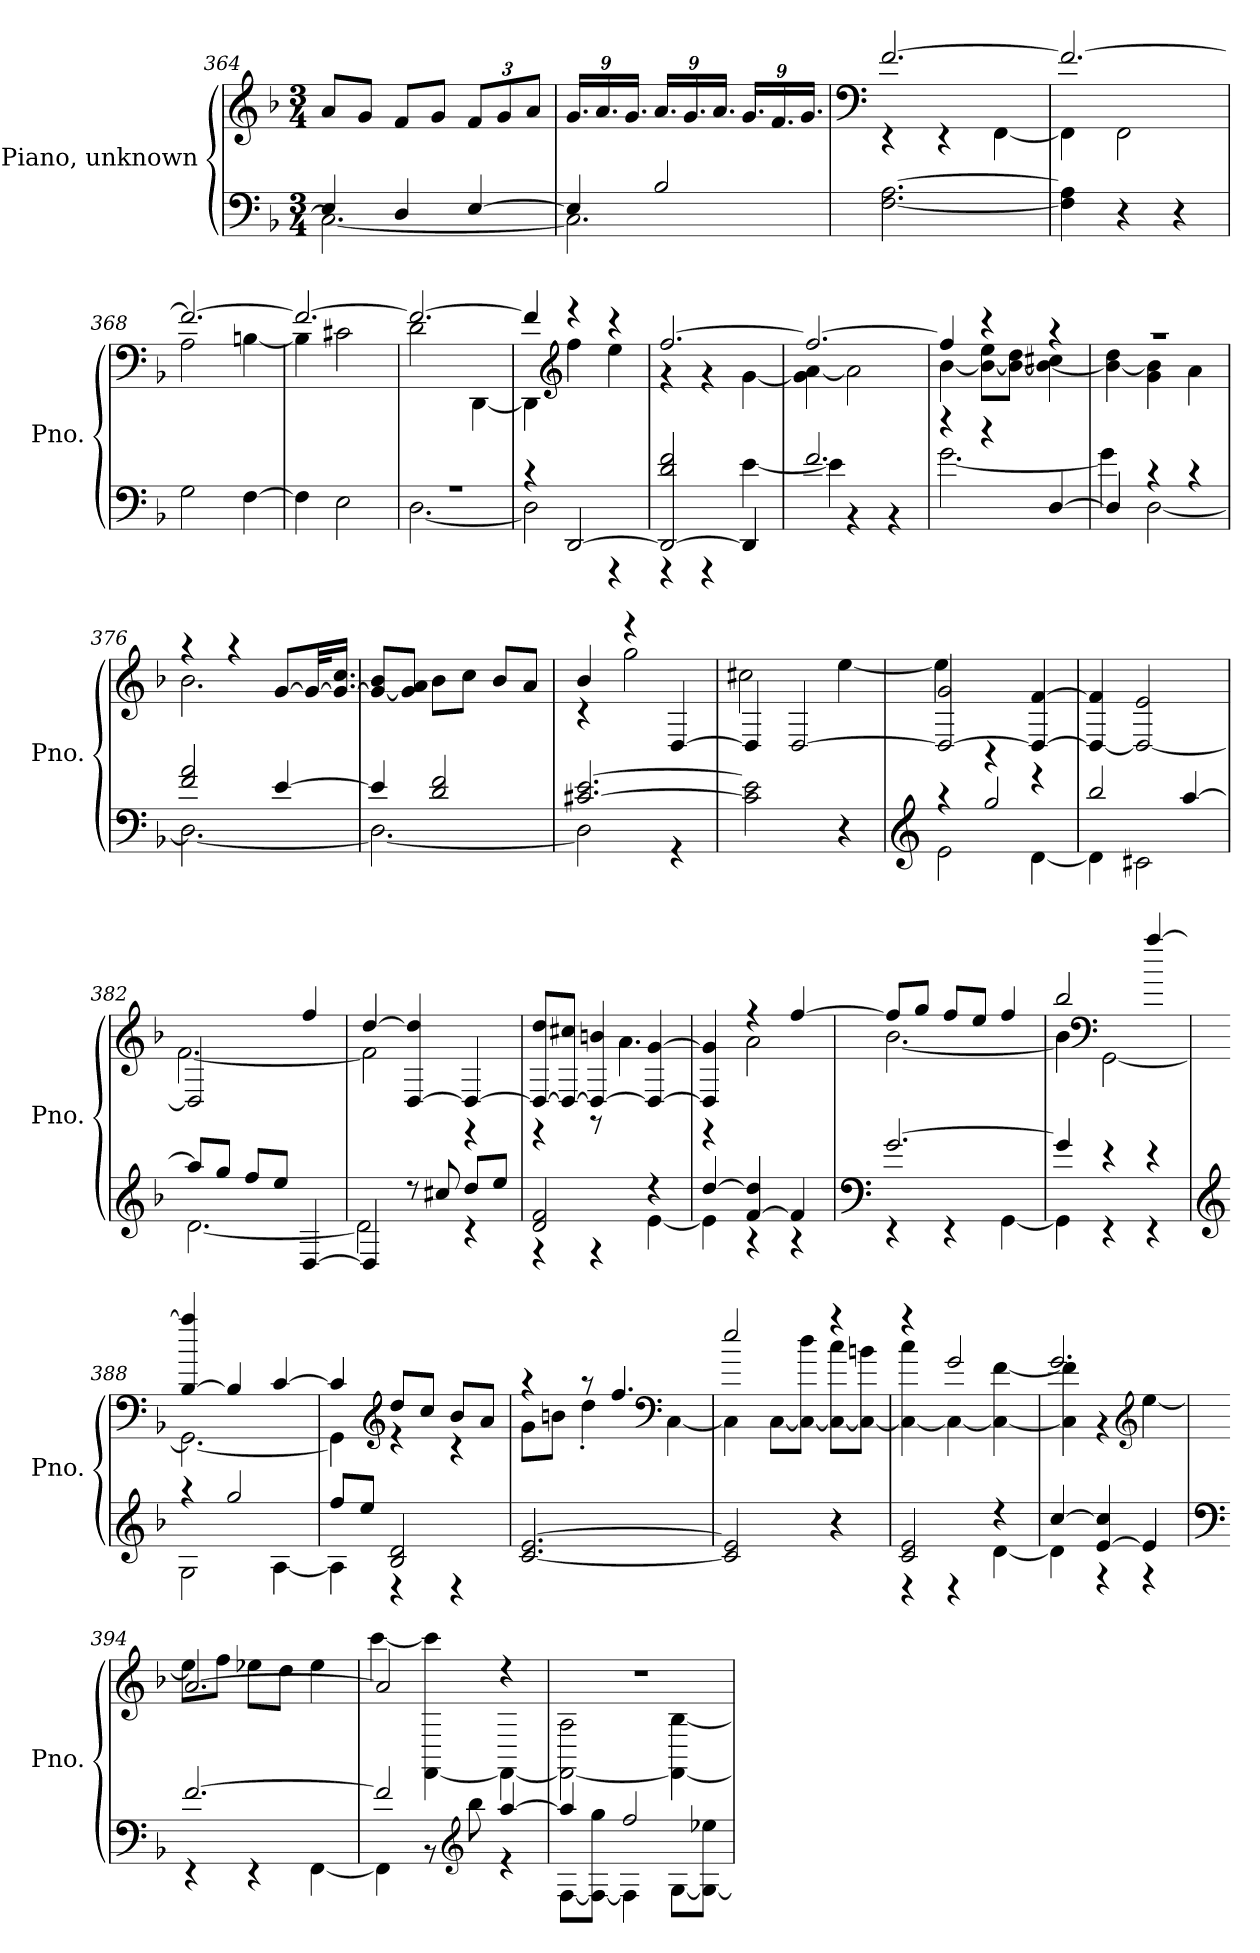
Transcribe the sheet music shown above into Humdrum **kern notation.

**kern	**kern
*part1	*part1
*staff2	*staff1
*I"Piano, unknown	*
*I'Pno.	*
*clefF4	*clefG2
*k[b-]	*k[b-]
*M3/4	*M3/4
=364	=364
*^	*
4E/	2.C\_	8a/L
.	.	8g/J
4D/	.	8f/L
.	.	8g/J
*	*	*Xbrackettup
[4E/	.	12f/L
.	.	12g/
.	.	12a/J
=365	=365	=365
4E/]	2.C\]	18.g/LL
.	.	18.a/
.	.	18.g/JJ
2B-/	.	18.a/LL
.	.	18.g/
.	.	18.a/JJ
.	.	18.g/LL
.	.	18.f/
.	.	18.g/JJ
*v	*v	*
!!LO:LB:g=z
=366	=366
*	*clefF4
*	*^
[2.F\ [2.A\	[2.f/	4r
.	.	4r
.	.	[4FF\
=367	=367	=367
4F\] 4A\]	2.f/_	4FF\]
4r	.	2FF\
4r	.	.
=368	=368	=368
2G\	2.f/_	2A\
[4F\	.	[4Bn\
=369	=369	=369
4F\]	2.f/_	4B\]
2E\	.	2c#X\
=370	=370	=370
*^	*	*
2.r	[2.D\	2.f/_	2d\
.	.	.	[4DD\
=371	=371	=371	=371
4r	2D\]	4f/]	4DD\]
*	*	*clefG2	*
[2DD/	.	4r	4ff\
.	4r	4r	4ee\
=372	=372	=372	=372
2DD/_ 2d/ 2f/	4r	[2.ff/	4r
.	4r	.	4r
4DD/]	[4e\	.	[4g\
=373	=373	=373	=373
2.f/	4e\]	2.ff/_	4g\] [4a\
.	4r	.	2a\]
.	4r	.	.
!!LO:LB:g=z	!!
=374	=374	=374	=374
4r	[2.g\	4ff/]	[4b-\
4r	.	4r	8b-\_ 8ee\L
.	.	.	8b-\_ 8dd\J
[4D/	.	4r	4b-\_ 4cc#X\
=375	=375	=375	=375
4D/]	4g\]	2.r	4b-\_ 4dd\
4r	[2D\	.	4g\ 4b-\]
4r	.	.	4a\
=376	=376	=376	=376
2f/ 2a/	2.D\_	4r	2.b-\
.	.	4r	.
[4e/	.	[8g/L	.
.	.	32g/KL_	.
.	.	16.g/_ 16.cc/JJ	.
*	*	*v	*v
=377	=377	=377
4e/]	2.D\_	8g/_ 8b-/L
.	.	8g/] 8a/J
2d/ 2f/	.	8b-\L
.	.	8cc\J
.	.	8b-/L
.	.	8a/J
=378	=378	=378
*	*	*^
[2.c#X/ [2.e/	2D\]	4b-/	4r
.	.	4r	2gg\
.	4r	[4D/	.
*v	*v	*	*
=379	=379	=379
2c#\] 2e\]	4D/]	2cc#X\
.	[2D/	.
4r	.	[4ee\
!!LO:LB:g=z	!!
=380	=380	=380
*clefG2	*	*
*^	*	*
4r	2e\	2D/_ 2g/	4ee\]
2gg/	.	.	4r
.	[4d\	4D/_ [4f/	4r
*	*	*v	*v
=381	=381	=381
2bb-/	4d\]	4D/_ 4f/]
.	2c#X\	2D/_ 2e/
[4aa/	.	.
=382	=382	=382
*	*	*^
8aa/L]	[2.d\	2D/]	[2.f\
8gg/J	.	.	.
8ff/L	.	.	.
8ee/J	.	.	.
[4D/	.	4ff/	.
=383	=383	=383	=383
4D/]	2d\]	[4dd/	2f\]
8r	.	[4D/ 4dd/]	.
8cc#X/	.	.	.
8dd/L	4r	4D/_	4r
8ee/J	.	.	.
=384	=384	=384	=384
2d/ 2f/	4r	8D/_ 8dd/L	4r
.	.	8D/_ 8cc#X/J	.
.	4r	4D/_ 4bn/	8r
.	.	.	4.a\
4r	[4e\	4D/_ [4g/	.
=385	=385	=385	=385
[4dd/	4e\]	4D/] 4g/]	4r
[4f/ 4dd/]	4r	4r	2a\
4f/]	4r	[4ff/	.
!!LO:PB:g=z	!!
=386	=386	=386	=386
*clefF4	*	*	*
[2.g/	4r	8ff/L]	[2.b-\
.	.	8gg/J	.
.	4r	8ff/L	.
.	.	8ee/J	.
.	[4GG\	4ff/	.
=387	=387	=387	=387
4g/]	4GG\]	2bb-/	4b-\]
*	*	*clefF4	*
4r	4r	.	[2GG\
4r	4r	[4aa/	.
=388	=388	=388	=388
*clefG2	*	*	*
4r	2G\	[4B-/ 4aa/]	2.GG\_
2gg/	.	4B-/]	.
.	[4A\	[4c/	.
=389	=389	=389	=389
8ff/L	4A\]	4c/]	4GG\]
8ee/J	.	.	.
*	*	*clefG2	*
2B-/ 2d/	4r	8dd/L	4r
.	.	8cc/J	.
.	4r	8b-/L	4r
.	.	8a/J	.
*v	*v	*	*
=390	=390	=390
[2.c/ [2.e/	4r	8g\L
.	.	8bn\J
.	8r	4dd'\
.	4.ff/	.
*	*clefF4	*
.	.	[4C\
=391	=391	=391
2c/] 2e/]	2ee/	4C\]
.	.	[8C\L
.	.	8C\_ 8dd\J
4r	4r	8C\_ 8cc\L
.	.	8C\_ 8bn\J
!!LO:LB:g=z	!!
=392	=392	=392
*^	*	*
2c/ 2e/	4r	4r	4C\_ 4cc\
.	4r	2g/	4C\_
4r	[4d\	.	4C\_ [4f\
=393	=393	=393	=393
[4cc/	4d\]	2.g/	4C\] 4f\]
[4e/ 4cc/]	4r	.	4r
*	*	*clefG2	*
4e/]	4r	.	[4ee\
=394	=394	=394	=394
*clefF4	*	*	*
[2.f/	4r	[2.a/	8ee\L]
.	.	.	8ff\J
.	4r	.	8ee-X\L
.	.	.	8dd\J
.	[4FF\	.	4ee-\
=395	=395	=395	=395
2f/]	4FF\]	2a/]	[4ccc\
.	8r	.	[4FF\ 4ccc\]
*clefG2	*	*	*
.	8bb-\	.	.
[4aa/	4r	4r	4FF\_
=396	=396	=396	=396
4aa/]	[8F\L	2.r	2FF\_ 2A\
.	8F\_ 8gg\J	.	.
2ff/	4F\]	.	.
.	[8G\L	.	4FF\_ [4B-\
.	8G\_ 8ee-X\J	.	.
*v	*v	*	*
*	*v	*v
=	=
*-	*-
